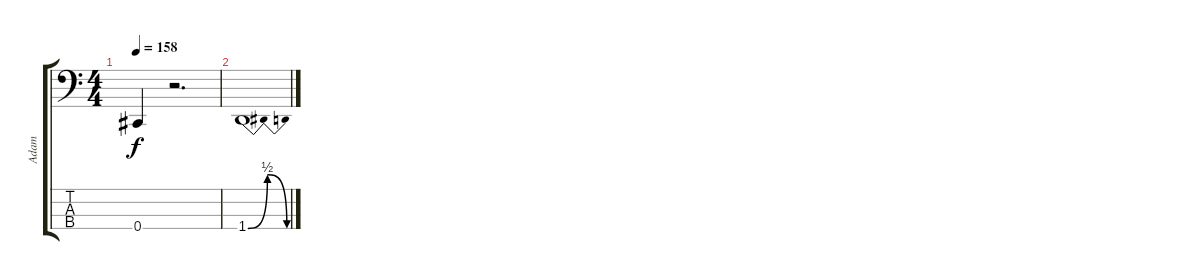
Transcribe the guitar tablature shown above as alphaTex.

\track ("Adam" "Adam") {instrument slapbass2}
\staff {score tabs}
\tuning (E2 B1 Gb1 Db1) {hide}
\ts (4 4)
\tempo 158
\clef f4
\ks c
0.4.4{dy f} r.2{d} |
1.4{be (bendrelease 0 0 30 2 30 2 60 0)}.1
